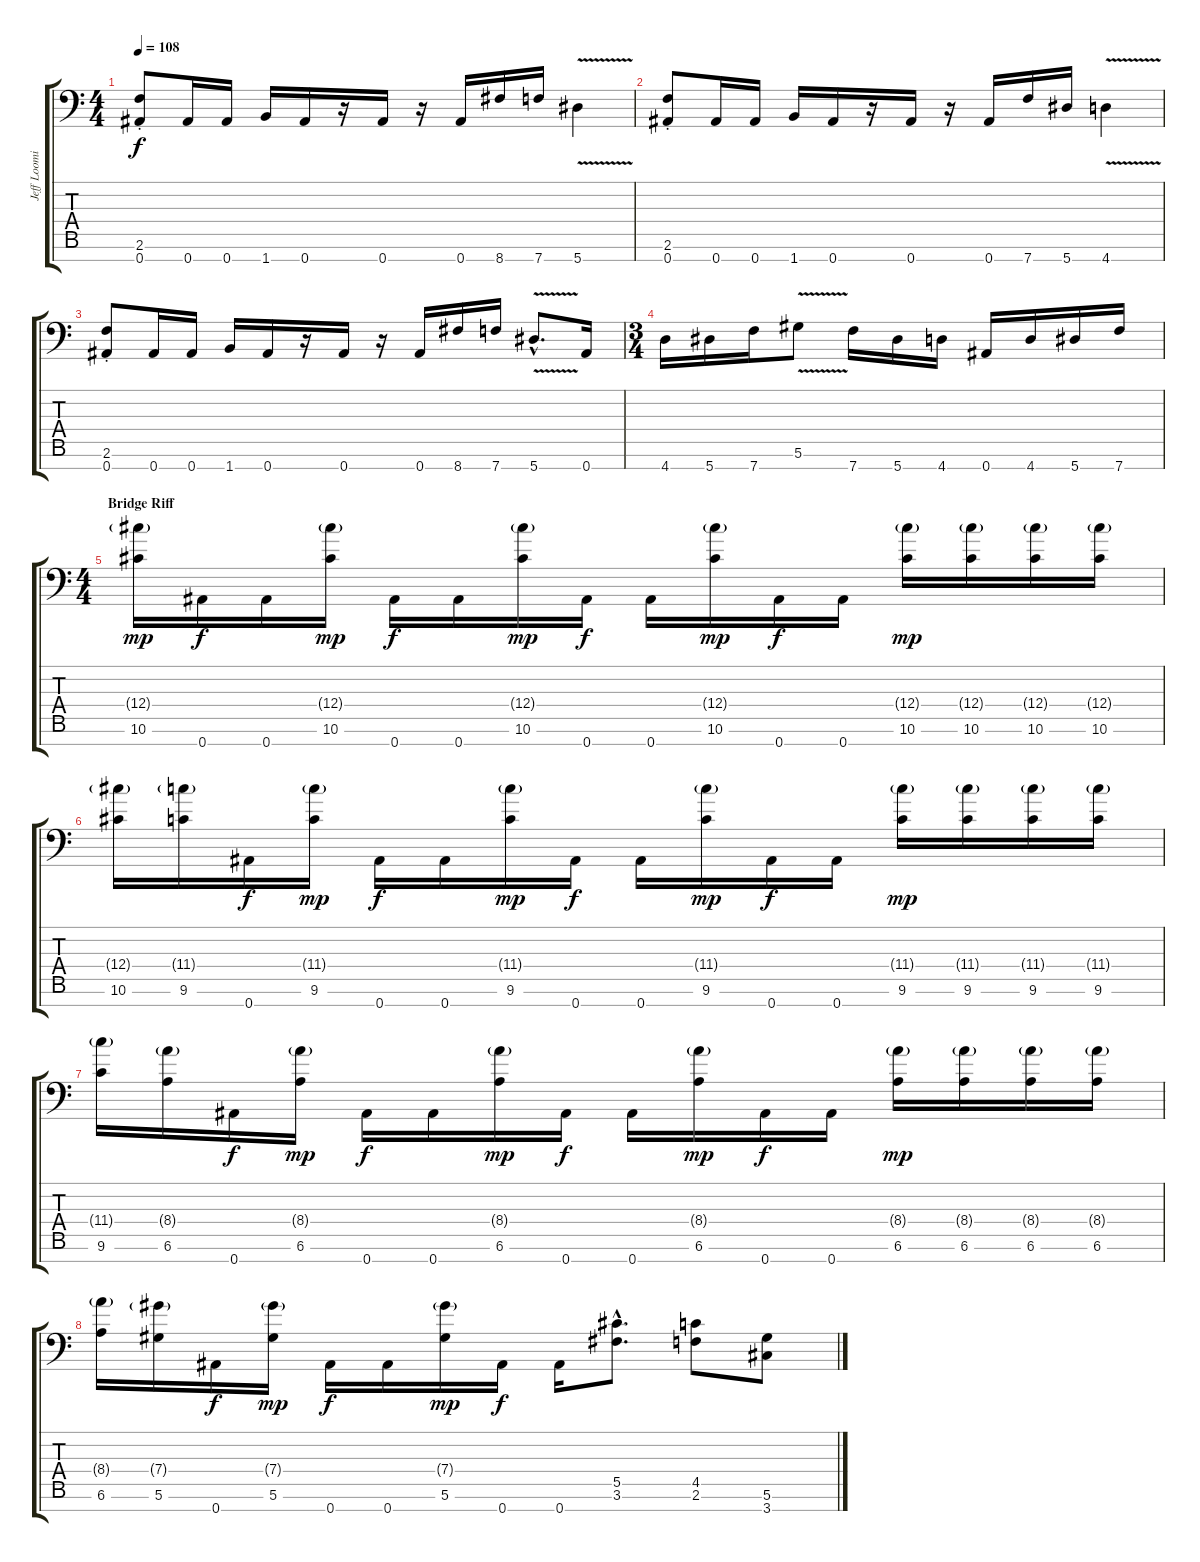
\track ("Jeff Loomis Lead" "Jeff Loomi") {instrument distortionguitar}
\staff {score tabs}
\tuning (Eb4 Bb3 Gb3 Db3 Ab2 Eb2 Bb1) {hide}
\ts (4 4)
\tempo 108
\clef f4
\ks c
(2.6{st} 0.7{st}).8{dy f} 0.7.16 0.7.16 1.7.16 0.7.16 r.16 0.7.16 r.16 0.7.16 8.7.16 7.7.16 5.7{v}.4 |
(2.6{st} 0.7{st}).8 0.7.16 0.7.16 1.7.16 0.7.16 r.16 0.7.16 r.16 0.7.16 7.7.16 5.7.16 4.7{v}.4 |
(2.6{st} 0.7{st}).8 0.7.16 0.7.16 1.7.16 0.7.16 r.16 0.7.16 r.16 0.7.16 8.7.16 7.7.16 5.7{v hac}.8{d} 0.7.16 |
\ts (3 4)
4.7.16 5.7.16 7.7.16 5.6{v}.8{volume 13 instrument guitarharmonics} 7.7.16{volume 16 instrument distortionguitar} 5.7.16 4.7.16 0.7.16 4.7.16 5.7.16 7.7.16 |
\ts (4 4)
\section ("" "Bridge Riff")
(12.4{g} 10.6).16{dy mp} 0.7.16{dy f} 0.7.16 (12.4{g} 10.6).16{dy mp} 0.7.16{dy f} 0.7.16 (12.4{g} 10.6).16{dy mp} 0.7.16{dy f} 0.7.16 (12.4{g} 10.6).16{dy mp} 0.7.16{dy f} 0.7.16 (12.4{g} 10.6).16{dy mp} (12.4{g} 10.6).16 (12.4{g} 10.6).16 (12.4{g} 10.6).16 |
(12.4{g} 10.6).16 (11.4{g} 9.6).16 0.7.16{dy f} (11.4{g} 9.6).16{dy mp} 0.7.16{dy f} 0.7.16 (11.4{g} 9.6).16{dy mp} 0.7.16{dy f} 0.7.16 (11.4{g} 9.6).16{dy mp} 0.7.16{dy f} 0.7.16 (11.4{g} 9.6).16{dy mp} (11.4{g} 9.6).16 (11.4{g} 9.6).16 (11.4{g} 9.6).16 |
(11.4{g} 9.6).16 (8.4{g} 6.6).16 0.7.16{dy f} (8.4{g} 6.6).16{dy mp} 0.7.16{dy f} 0.7.16 (8.4{g} 6.6).16{dy mp} 0.7.16{dy f} 0.7.16 (8.4{g} 6.6).16{dy mp} 0.7.16{dy f} 0.7.16 (8.4{g} 6.6).16{dy mp} (8.4{g} 6.6).16 (8.4{g} 6.6).16 (8.4{g} 6.6).16 |
(8.4{g} 6.6).16 (7.4{g} 5.6).16 0.7.16{dy f} (7.4{g} 5.6).16{dy mp} 0.7.16{dy f} 0.7.16 (7.4{g} 5.6).16{dy mp} 0.7.16{dy f} 0.7.16 (5.5{hac} 3.6{hac}).8{d} (4.5 2.6).8 (5.6 3.7).8
